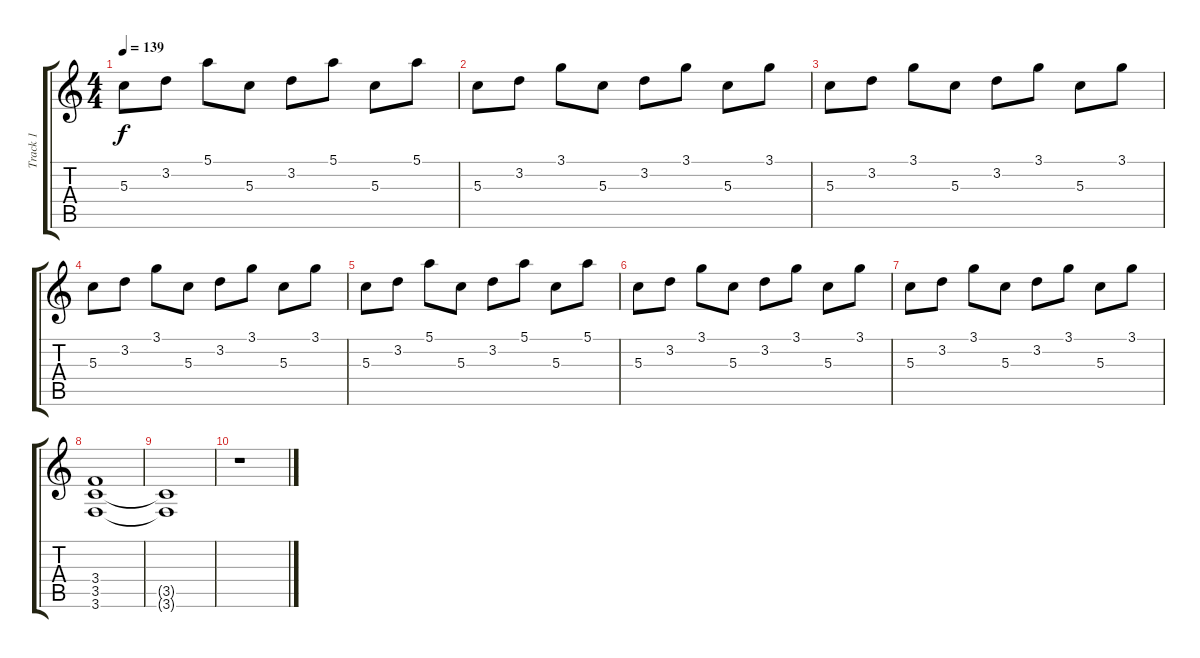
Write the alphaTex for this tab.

\track ("Track 1" "Track 1") {instrument overdrivenguitar}
\staff {score tabs}
\tuning (E4 B3 G3 D3 A2 D2) {hide}
\ts (4 4)
\tempo 139
\clef g2
\ks c
5.3.8{dy f} 3.2.8 5.1.8 5.3.8 3.2.8 5.1.8 5.3.8 5.1.8 |
5.3.8 3.2.8 3.1.8 5.3.8 3.2.8 3.1.8 5.3.8 3.1.8 |
5.3.8 3.2.8 3.1.8 5.3.8 3.2.8 3.1.8 5.3.8 3.1.8 |
5.3.8 3.2.8 3.1.8 5.3.8 3.2.8 3.1.8 5.3.8 3.1.8 |
5.3.8 3.2.8 5.1.8 5.3.8 3.2.8 5.1.8 5.3.8 5.1.8 |
5.3.8 3.2.8 3.1.8 5.3.8 3.2.8 3.1.8 5.3.8 3.1.8 |
5.3.8 3.2.8 3.1.8 5.3.8 3.2.8 3.1.8 5.3.8 3.1.8 |
(3.4 3.5 3.6).1 |
(3.5{t} 3.6{t}).1 |
r.1
